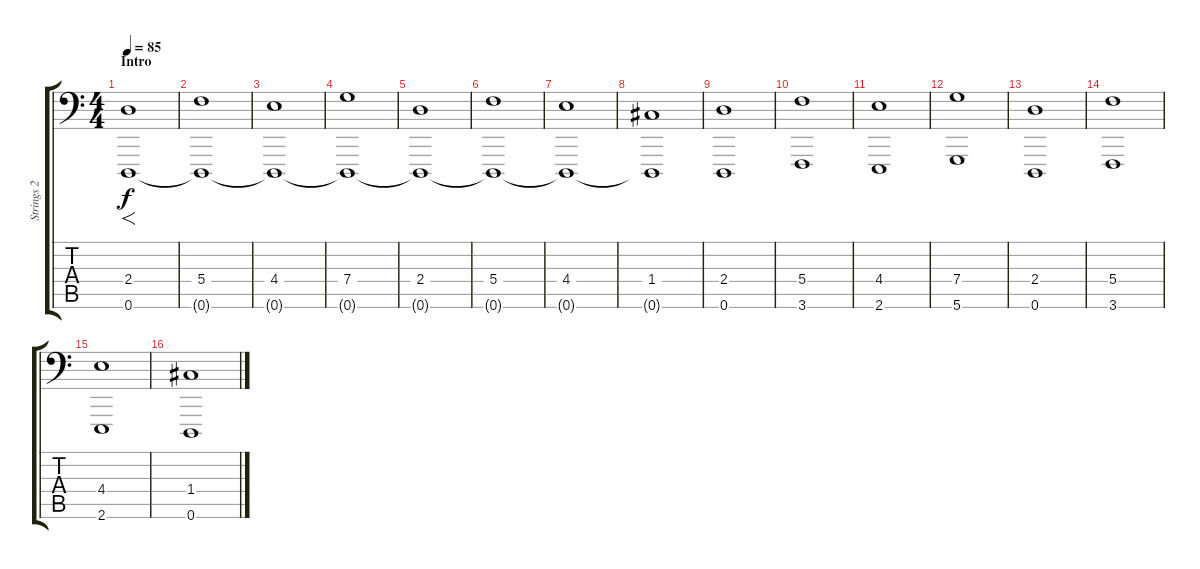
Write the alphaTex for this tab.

\track ("Strings 2" "Strings 2") {instrument stringensemble1}
\staff {score tabs}
\tuning (D4 A3 F3 C3 G1 D1) {hide}
\ts (4 4)
\section ("" "Intro")
\tempo 85
\clef f4
\ks c
(2.4 0.6).1{f dy f instrument stringensemble1} |
(5.4 0.6{t}).1 |
(4.4 0.6{t}).1 |
(7.4 0.6{t}).1 |
(2.4 0.6{t}).1 |
(5.4 0.6{t}).1 |
(4.4 0.6{t}).1 |
(1.4 0.6{t}).1 |
(2.4 0.6).1 |
(5.4 3.6).1 |
(4.4 2.6).1 |
(7.4 5.6).1 |
(2.4 0.6).1 |
(5.4 3.6).1 |
(4.4 2.6).1 |
(1.4 0.6).1
